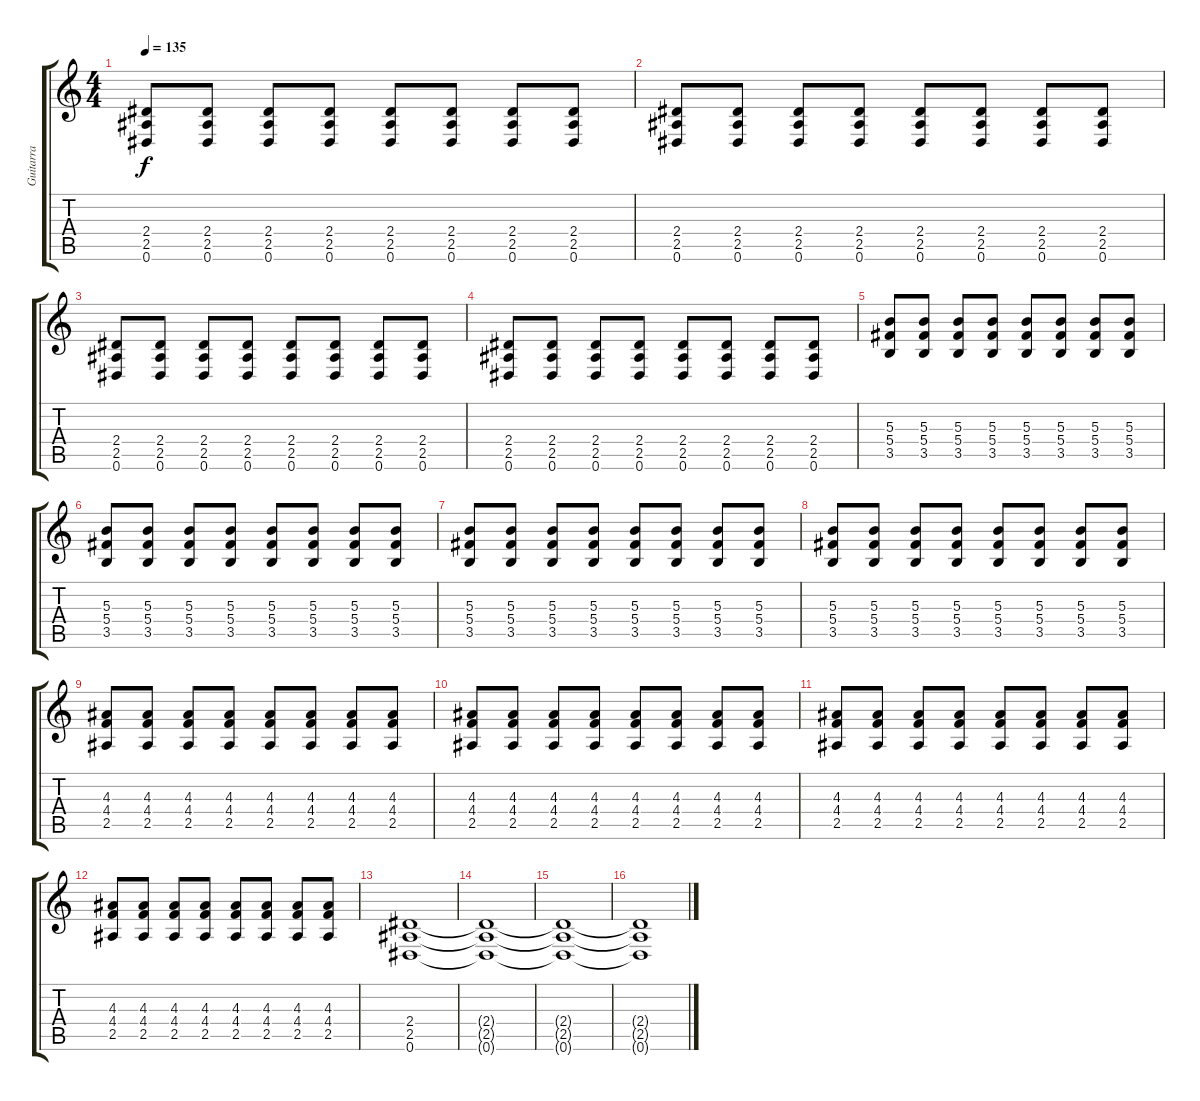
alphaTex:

\track ("Guitarra" "Guitarra") {instrument distortionguitar}
\staff {score tabs}
\tuning (Eb4 Bb3 Gb3 Db3 Ab2 Eb2) {hide}
\ts (4 4)
\tempo 135
\clef g2
\ks c
(2.4 2.5 0.6).8{dy f} (2.4 2.5 0.6).8 (2.4 2.5 0.6).8 (2.4 2.5 0.6).8 (2.4 2.5 0.6).8 (2.4 2.5 0.6).8 (2.4 2.5 0.6).8 (2.4 2.5 0.6).8 |
(2.4 2.5 0.6).8 (2.4 2.5 0.6).8 (2.4 2.5 0.6).8 (2.4 2.5 0.6).8 (2.4 2.5 0.6).8 (2.4 2.5 0.6).8 (2.4 2.5 0.6).8 (2.4 2.5 0.6).8 |
(2.4 2.5 0.6).8 (2.4 2.5 0.6).8 (2.4 2.5 0.6).8 (2.4 2.5 0.6).8 (2.4 2.5 0.6).8 (2.4 2.5 0.6).8 (2.4 2.5 0.6).8 (2.4 2.5 0.6).8 |
(2.4 2.5 0.6).8 (2.4 2.5 0.6).8 (2.4 2.5 0.6).8 (2.4 2.5 0.6).8 (2.4 2.5 0.6).8 (2.4 2.5 0.6).8 (2.4 2.5 0.6).8 (2.4 2.5 0.6).8 |
(5.3 5.4 3.5).8 (5.3 5.4 3.5).8 (5.3 5.4 3.5).8 (5.3 5.4 3.5).8 (5.3 5.4 3.5).8 (5.3 5.4 3.5).8 (5.3 5.4 3.5).8 (5.3 5.4 3.5).8 |
(5.3 5.4 3.5).8 (5.3 5.4 3.5).8 (5.3 5.4 3.5).8 (5.3 5.4 3.5).8 (5.3 5.4 3.5).8 (5.3 5.4 3.5).8 (5.3 5.4 3.5).8 (5.3 5.4 3.5).8 |
(5.3 5.4 3.5).8 (5.3 5.4 3.5).8 (5.3 5.4 3.5).8 (5.3 5.4 3.5).8 (5.3 5.4 3.5).8 (5.3 5.4 3.5).8 (5.3 5.4 3.5).8 (5.3 5.4 3.5).8 |
(5.3 5.4 3.5).8 (5.3 5.4 3.5).8 (5.3 5.4 3.5).8 (5.3 5.4 3.5).8 (5.3 5.4 3.5).8 (5.3 5.4 3.5).8 (5.3 5.4 3.5).8 (5.3 5.4 3.5).8 |
(4.3 4.4 2.5).8 (4.3 4.4 2.5).8 (4.3 4.4 2.5).8 (4.3 4.4 2.5).8 (4.3 4.4 2.5).8 (4.3 4.4 2.5).8 (4.3 4.4 2.5).8 (4.3 4.4 2.5).8 |
(4.3 4.4 2.5).8 (4.3 4.4 2.5).8 (4.3 4.4 2.5).8 (4.3 4.4 2.5).8 (4.3 4.4 2.5).8 (4.3 4.4 2.5).8 (4.3 4.4 2.5).8 (4.3 4.4 2.5).8 |
(4.3 4.4 2.5).8 (4.3 4.4 2.5).8 (4.3 4.4 2.5).8 (4.3 4.4 2.5).8 (4.3 4.4 2.5).8 (4.3 4.4 2.5).8 (4.3 4.4 2.5).8 (4.3 4.4 2.5).8 |
(4.3 4.4 2.5).8 (4.3 4.4 2.5).8 (4.3 4.4 2.5).8 (4.3 4.4 2.5).8 (4.3 4.4 2.5).8 (4.3 4.4 2.5).8 (4.3 4.4 2.5).8 (4.3 4.4 2.5).8 |
(2.4 2.5 0.6).1 |
(2.4{t} 2.5{t} 0.6{t}).1 |
(2.4{t} 2.5{t} 0.6{t}).1 |
(2.4{t} 2.5{t} 0.6{t}).1
